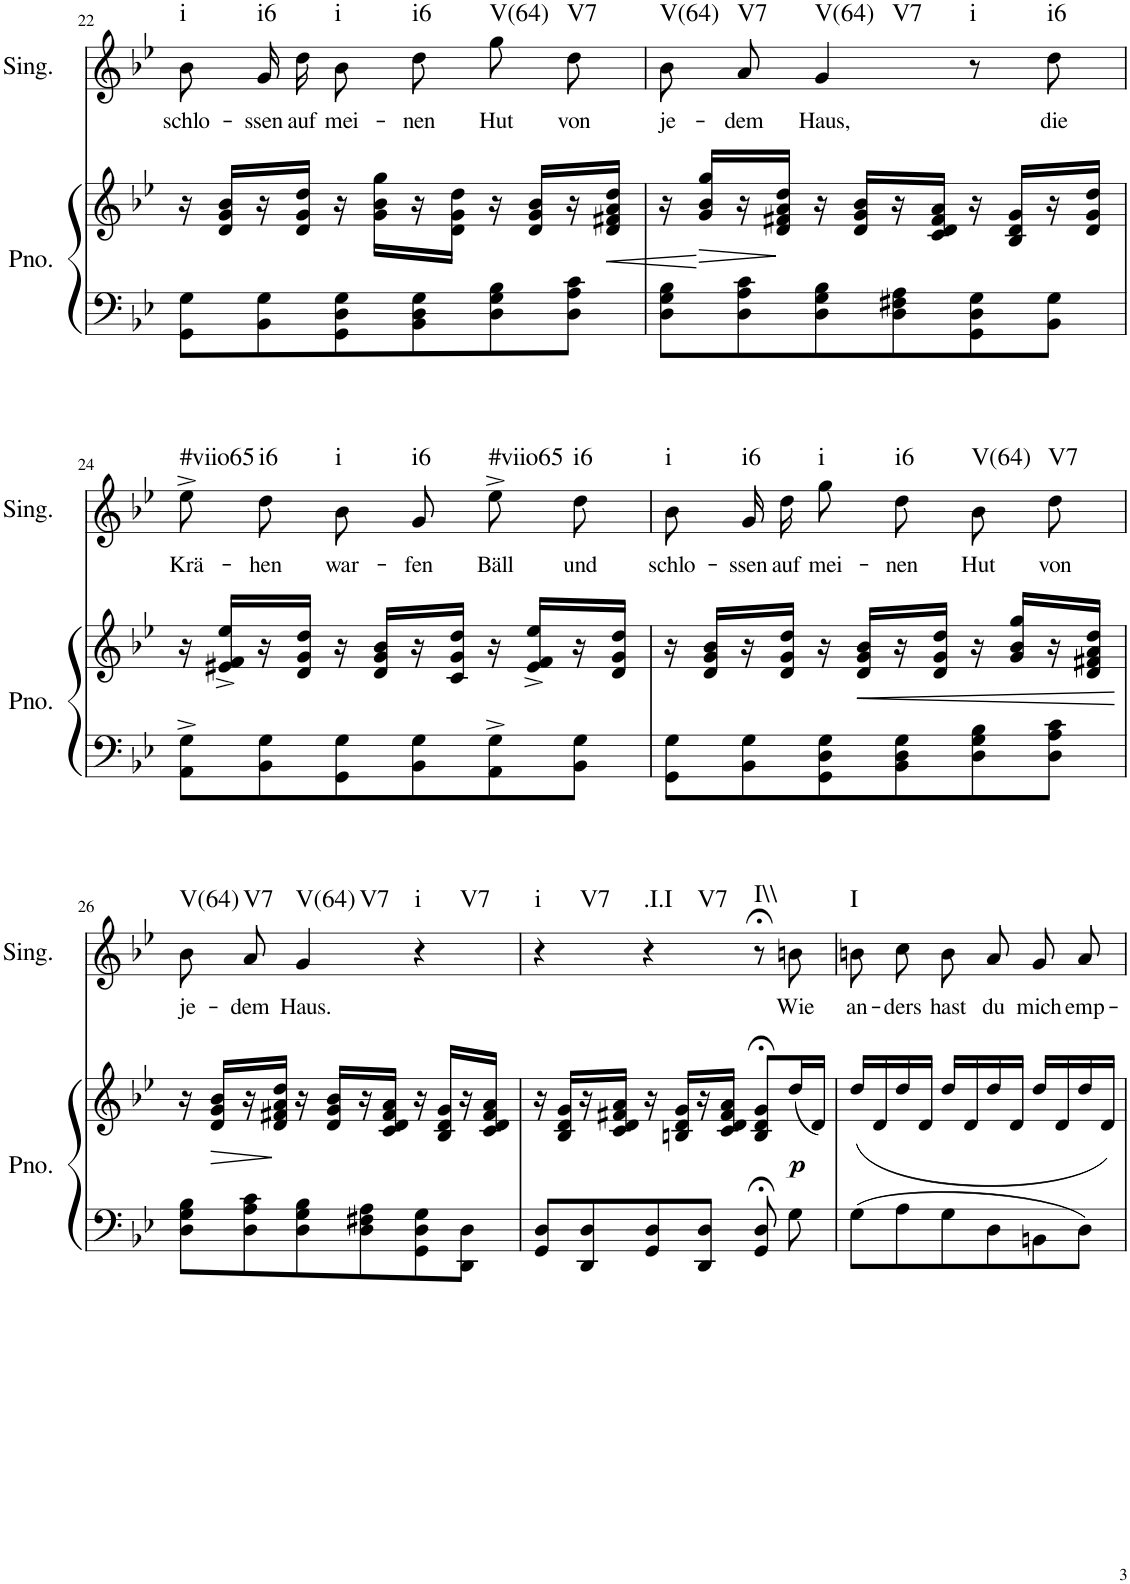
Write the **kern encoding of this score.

**kern	**kern	**dynam	**kern	**text	**harte
*part2	*part2	*part2	*part1	*part1	*part1
*staff3	*staff2	*staff2/3	*staff1	*staff1	*
*I"Pianoforte	*	*	*I"Singstimme	*	*
*I'Pno.	*	*	*I'Sing.	*	*
!!LO:PB:g=z
*clefF4	*clefG2	*	*clefG2	*	*
*k[b-e-]	*k[b-e-]	*	*k[b-e-]	*	*
*M3/4	*M3/4	*	*M3/4	*	*
=22	=22	=22	=22	=22	=22
!	!	!	!	!LO:LY:b	!LO:H:kt=i
8GG\ 8G\L	16r	.	8b-\	schlo-	N
.	16d/ 16g/ 16b-/LL	.	.	.	.
!	!	!	!	!LO:LY:b	!LO:H:kt=i6
8BB-\ 8G\	16r	.	16g\LL	-ssen	N
!	!	!	!	!LO:LY:b	!
.	16d/ 16g/ 16dd/JJ	.	16dd\JJ	auf	.
!	!	!	!	!LO:LY:b	!LO:H:kt=i
8GG\ 8D\ 8G\	16r	.	8b-\	mei-	N
.	16g\ 16b-\ 16gg\LL	.	.	.	.
!	!	!	!	!LO:LY:b	!LO:H:kt=i6
8BB-\ 8D\ 8G\	16r	.	8dd\	-nen	N
.	16d\ 16g\ 16dd\JJ	.	.	.	.
!	!	!	!	!LO:LY:b	!LO:H:kt=V(64)
8D\ 8G\ 8B-\	16r	.	8gg\	Hut	N
.	16d/ 16g/ 16b-/LL	.	.	.	.
!	!	!	!	!LO:LY:b	!LO:H:kt=V7
8D\ 8A\ 8c\J	16r	.	8dd\	von	N
!	!	!LO:HP:b	!	!	!
.	16d/ 16f#X/ 16a/ 16dd/JJ	<	.	.	.
.	.	[	.	.	.
=23	=23	=23	=23	=23	=23
!	!	!	!	!LO:LY:b	!LO:H:kt=V(64)
8D\ 8G\ 8B-\L	16r	.	8b-\	je-	N
!	!	!LO:HP:b	!	!	!
.	16g/ 16b-/ 16gg/LL	>	.	.	.
!	!	!	!	!LO:LY:b	!LO:H:kt=V7
8D\ 8A\ 8c\	16r	]	8a/	-dem	N
.	16d/ 16f#X/ 16a/ 16dd/JJ	.	.	.	.
!	!	!	!	!LO:LY:b	!LO:H:n=1:kt=V(64)
!	!	!	!	!	!LO:H:n=2:kt=V7
8D\ 8G\ 8B-\	16r	.	4g/	Haus,	N N
.	16d/ 16g/ 16b-/LL	.	.	.	.
8D\ 8F#X\ 8A\	16r	.	.	.	.
.	16c/ 16d/ 16f#/ 16a/JJ	.	.	.	.
!	!	!	!	!	!LO:H:kt=i
8GG\ 8D\ 8G\	16r	.	8r	.	N
.	16B-/ 16d/ 16g/LL	.	.	.	.
!	!	!	!	!LO:LY:b	!LO:H:kt=i6
8BB-\ 8G\J	16r	.	8dd\	die	N
.	16d/ 16g/ 16dd/JJ	.	.	.	.
!!LO:LB:g=z
=24	=24	=24	=24	=24	=24
!	!	!	!	!LO:LY:b	!LO:H:kt=#viio65
8AA\^ 8G\^L	16r	.	8ee-^\	Krä-	N
.	16e#X/^ 16f/^ 16ee-/^LL	.	.	.	.
!	!	!	!	!LO:LY:b	!LO:H:kt=i6
8BB-\ 8G\	16r	.	8dd\	-hen	N
.	16d/ 16g/ 16dd/JJ	.	.	.	.
!	!	!	!	!LO:LY:b	!LO:H:kt=i
8GG\ 8G\	16r	.	8b-\	war-	N
.	16d/ 16g/ 16b-/LL	.	.	.	.
!	!	!	!	!LO:LY:b	!LO:H:kt=i6
8BB-\ 8G\	16r	.	8g/	-fen	N
.	16c/ 16g/ 16dd/JJ	.	.	.	.
!	!	!	!	!LO:LY:b	!LO:H:kt=#viio65
8AA\^ 8G\^	16r	.	8ee-^\	Bäll	N
.	16e#/^ 16f/^ 16ee-/^LL	.	.	.	.
!	!	!	!	!LO:LY:b	!LO:H:kt=i6
8BB-\ 8G\J	16r	.	8dd\	und	N
.	16d/ 16g/ 16dd/JJ	.	.	.	.
=25	=25	=25	=25	=25	=25
!	!	!	!	!LO:LY:b	!LO:H:kt=i
8GG\ 8G\L	16r	.	8b-\	schlo-	N
.	16d/ 16g/ 16b-/LL	.	.	.	.
!	!	!	!	!LO:LY:b	!LO:H:kt=i6
8BB-\ 8G\	16r	.	16g\LL	-ssen	N
!	!	!	!	!LO:LY:b	!
.	16d/ 16g/ 16dd/JJ	.	16dd\JJ	auf	.
!	!	!	!	!LO:LY:b	!LO:H:kt=i
8GG\ 8D\ 8G\	16r	.	8gg\	mei-	N
!	!	!LO:HP:b	!	!	!
.	16d/ 16g/ 16b-/LL	<	.	.	.
!	!	!	!	!LO:LY:b	!LO:H:kt=i6
8BB-\ 8D\ 8G\	16r	.	8dd\	-nen	N
.	16d/ 16g/ 16dd/JJ	.	.	.	.
!	!	!	!	!LO:LY:b	!LO:H:kt=V(64)
8D\ 8G\ 8B-\	16r	.	8b-\	Hut	N
.	16g/ 16b-/ 16gg/LL	.	.	.	.
!	!	!	!	!LO:LY:b	!LO:H:kt=V7
8D\ 8A\ 8c\J	16r	.	8dd\	von	N
.	16d/ 16f#X/ 16a/ 16dd/JJ	.	.	.	.
.	.	[	.	.	.
!!LO:LB:g=z
=26	=26	=26	=26	=26	=26
!	!	!	!	!LO:LY:b	!LO:H:kt=V(64)
8D\ 8G\ 8B-\L	16r	.	8b-\	je-	N
!	!	!LO:HP:b	!	!	!
.	16d/ 16g/ 16b-/LL	>	.	.	.
!	!	!	!	!LO:LY:b	!LO:H:kt=V7
8D\ 8A\ 8c\	16r	.	8a/	-dem	N
.	16d/ 16f#X/ 16a/ 16dd/JJ	.	.	.	.
!	!	!	!	!LO:LY:b	!LO:H:n=1:kt=V(64)
!	!	!	!	!	!LO:H:n=2:kt=V7
8D\ 8G\ 8B-\	16r	.	4g/	Haus.	N N
.	16d/ 16g/ 16b-/LL	.	.	.	.
8D\ 8F#X\ 8A\	16r	.	.	.	.
.	16c/ 16d/ 16f#/ 16a/JJ	.	.	.	.
!	!	!	!	!	!LO:H:n=1:kt=i
!	!	!	!	!	!LO:H:n=2:kt=V7
8GG\ 8D\ 8G\	16r	.	4r	.	N N
.	16B-/ 16d/ 16g/LL	.	.	.	.
8DD\ 8D\J	16r	.	.	.	.
.	16c/ 16d/ 16f#/ 16a/JJ	.	.	.	.
.	.	]	.	.	.
=27	=27	=27	=27	=27	=27
!	!	!	!	!	!LO:H:n=1:kt=i
!	!	!	!	!	!LO:H:n=2:kt=V7
8GG/ 8D/L	16r	.	4r	.	N N
.	16B-/ 16d/ 16g/LL	.	.	.	.
8DD/ 8D/	16r	.	.	.	.
.	16c/ 16d/ 16f#X/ 16a/JJ	.	.	.	.
!	!	!	!	!	!LO:H:n=1:kt=.I.I
!	!	!	!	!	!LO:H:n=2:kt=V7
8GG/ 8D/	16r	.	4r	.	N N
.	16Bn/ 16d/ 16g/LL	.	.	.	.
8DD/ 8D/J	16r	.	.	.	.
.	16c/ 16d/ 16f#/ 16a/JJ	.	.	.	.
!	!	!	!	!	!LO:H:kt=I\\
8GG/;< 8D/;<	8B/;< 8d/;< 8g/;<L	.	8r;<	.	N
!	!	!LO:DY:b	!	!LO:LY:b	!
8G\	(16dd/L	p	8bn\	Wie	.
.	16d/JJ)	.	.	.	.
=28	=28	=28	=28	=28	=28
!	!	!	!	!LO:LY:b	!LO:H:kt=I
8G\L	(16dd/LL	.	8bn\L	an-	N
.	16d/	.	.	.	.
!	!	!	!	!LO:LY:b	!
8A\	16dd/	.	8cc\J	-ders	.
.	16d/JJ	.	.	.	.
!	!	!	!	!LO:LY:b	!
8G\	16dd/LL	.	8b/L	hast	.
.	16d/	.	.	.	.
!	!	!	!	!LO:LY:b	!
8D\	16dd/	.	8a/J	du	.
.	16d/JJ	.	.	.	.
!	!	!	!	!LO:LY:b	!
8BBn\	16dd/LL	.	8g/L	mich	.
.	16d/	.	.	.	.
!	!	!	!	!LO:LY:b	!
8D\J	16dd/	.	8a/J	emp-	.
.	16d/JJ)	.	.	.	.
=	=	=	=	=	=
*-	*-	*-	*-	*-	*-
